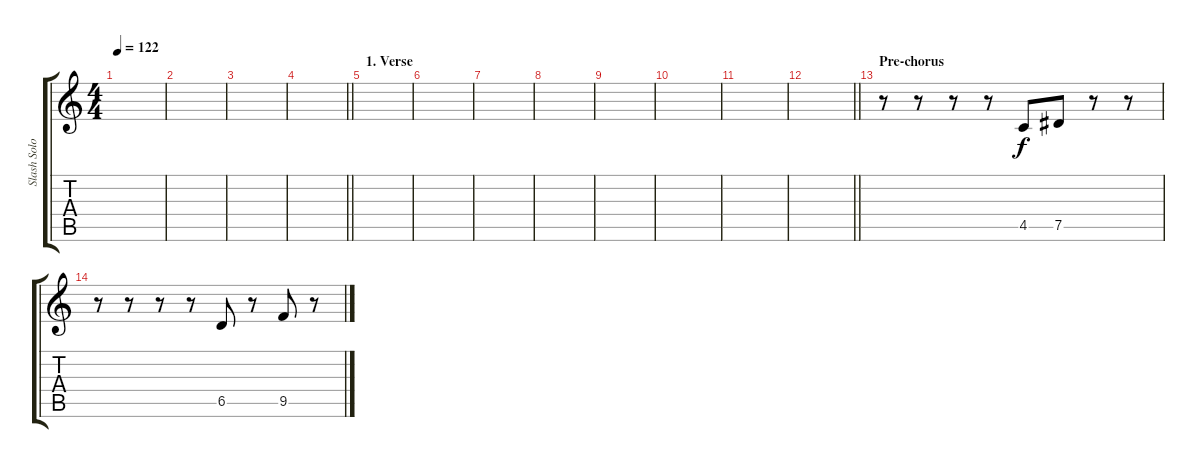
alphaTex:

\track ("Slash Solo" "Slash Solo") {instrument overdrivenguitar}
\staff {score tabs}
\tuning (Eb4 Bb3 Gb3 Db3 Ab2 Eb2) {hide}
\ts (4 4)
\tempo 122
\clef g2
\ks c
|
|
|
\barLineRight lightlight
|
\section ("" "1. Verse")
|
|
|
|
|
|
|
\barLineRight lightlight
|
\section ("" "Pre-chorus")
r.8 r.8 r.8 r.8 4.5.8 7.5.8 r.8 r.8 |
r.8 r.8 r.8 r.8 6.5.8 r.8 9.5.8 r.8
